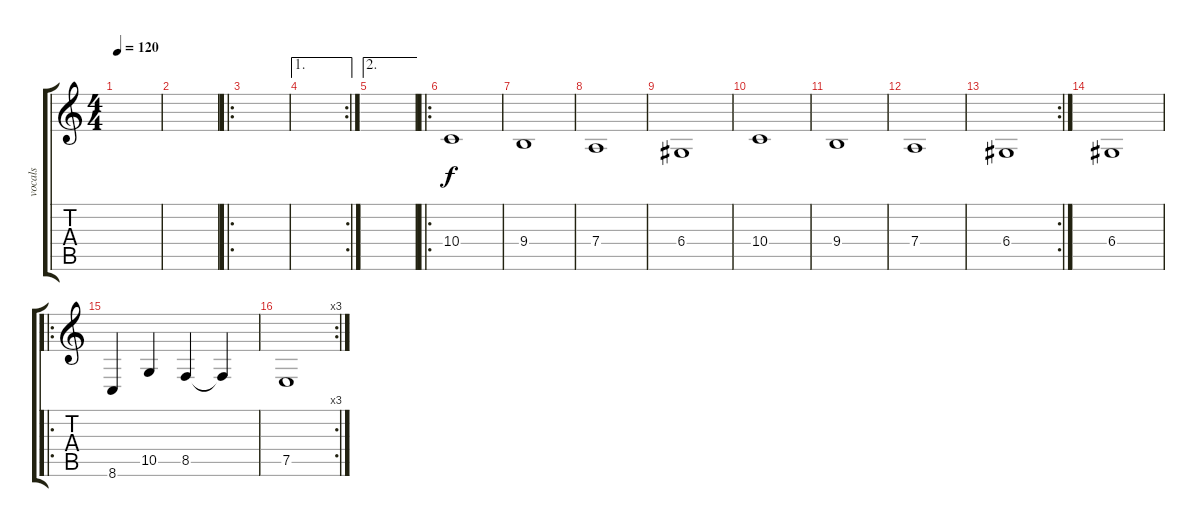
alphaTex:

\track ("vocals" "vocals") {instrument lead6voice}
\staff {score tabs}
\tuning (E4 B3 G3 D3 A2 E2) {hide}
\ts (4 4)
\tempo 120
\clef g2
\ks c
|
|
\ro
|
\ae 1
\rc 2
|
\ae 2
|
\ro
10.4.1 |
9.4.1 |
7.4.1 |
6.4.1 |
10.4.1 |
9.4.1 |
7.4.1 |
\rc 2
6.4.1 |
6.4.1 |
\ro
8.6.4{volume 16} 10.5.4 8.5.4 8.5{t}.4 |
\rc 3
7.5.1
